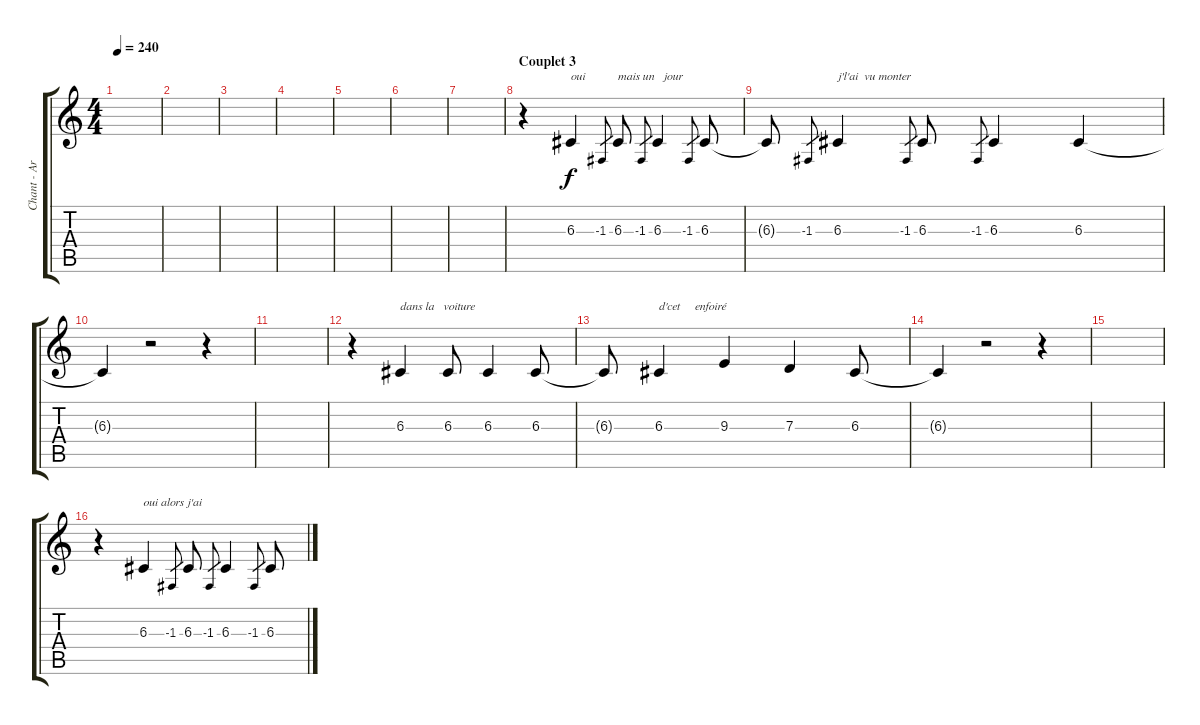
\track ("Chant - Arnaud" "Chant - Ar") {instrument lead2sawtooth}
\staff {score tabs}
\tuning (E4 B3 G3 D3 A2 E2) {hide}
\ts (4 4)
\tempo 240
\clef g2
\ks c
|
|
|
|
|
|
|
\section ("" "Couplet 3")
r.4 6.3.4{txt "oui"} -1.3.8{gr} 6.3.8{txt "mais un   jour"} -1.3.8{gr} 6.3.4 -1.3.8{gr} 6.3.8 |
6.3{t}.8 -1.3.8{gr} 6.3.4{txt "j'l'ai  vu monter"} -1.3.8{gr} 6.3.8 -1.3.8{gr} 6.3.4 6.3.4 |
6.3{t}.4 r.2 r.4 |
|
r.4 6.3.4{txt "dans la   voiture"} 6.3.8 6.3.4 6.3.8 |
6.3{t}.8 6.3.4{txt "d'cet     enfoiré"} 9.3.4 7.3.4 6.3.8 |
6.3{t}.4 r.2 r.4 |
|
r.4 6.3.4{txt "oui alors j'ai"} -1.3.8{gr} 6.3.8 -1.3.8{gr} 6.3.4 -1.3.8{gr} 6.3.8
